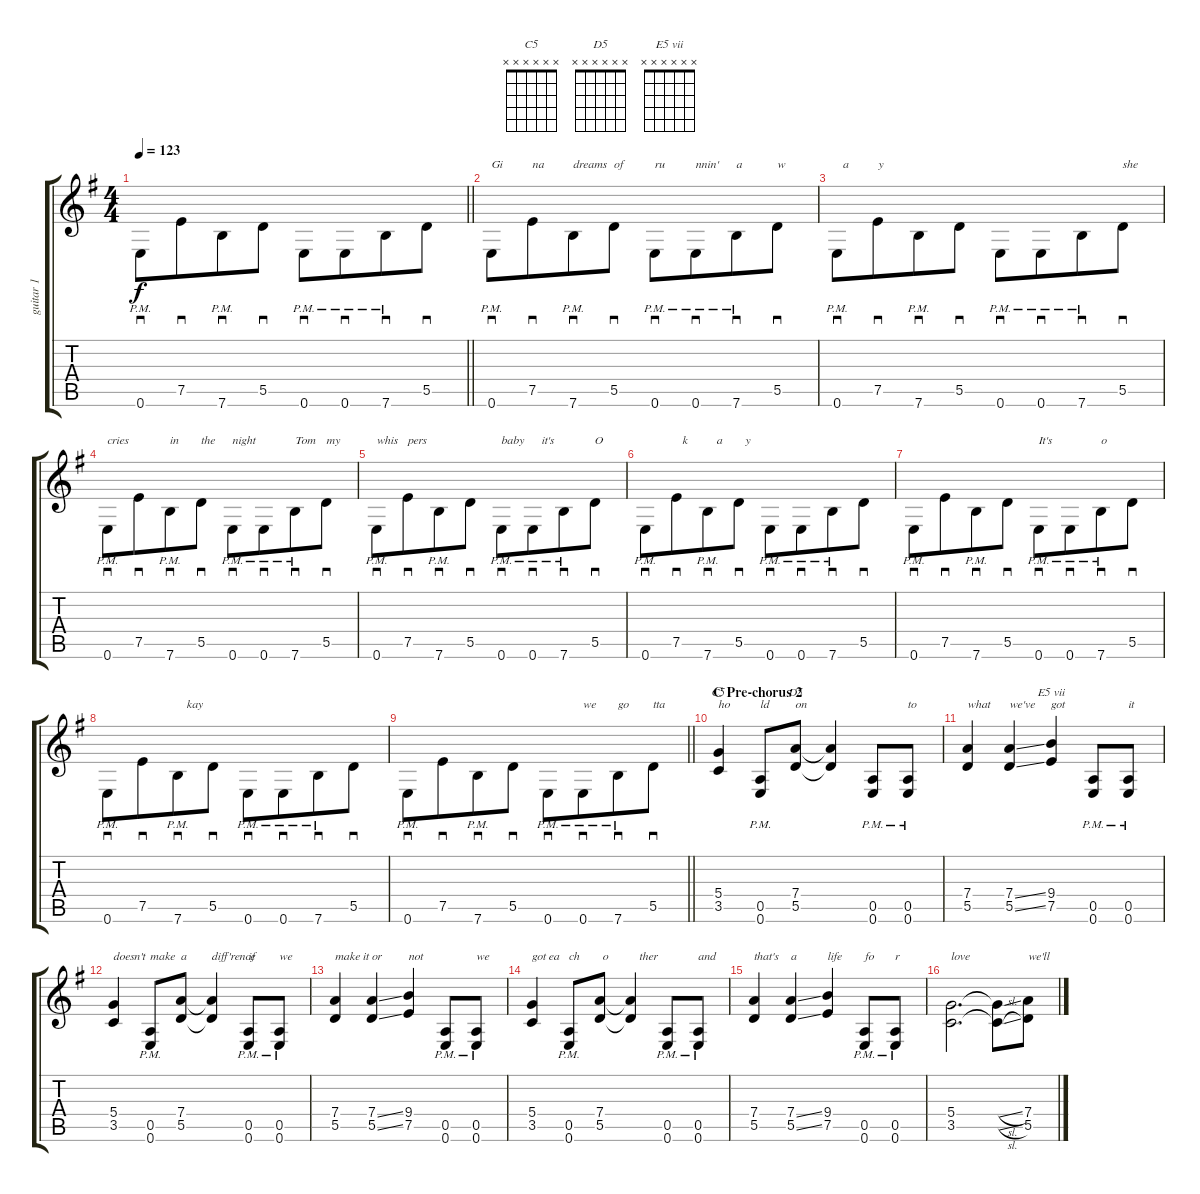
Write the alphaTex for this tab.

\track ("guitar 1" "guitar 1") {instrument distortionguitar}
\staff {score tabs}
\tuning (E4 B3 G3 D3 A2 E2) {hide}
\chord ("C5" x x x x x x)
\chord ("D5" x x x x x x)
\chord ("E5 vii" x x x x x x)
\ts (4 4)
\tempo 123
\clef g2
\barLineRight lightlight
\ks g
0.6{pm}.8{sd dy f beam Down} 7.5.8{sd beam Down beam merge} 7.6{pm}.8{sd beam Down} 5.5.8{sd beam Down} 0.6{pm}.8{sd beam Down} 0.6{pm}.8{sd beam Down beam merge} 7.6{pm}.8{sd beam Down} 5.5.8{sd beam Down} |
0.6{pm}.8{sd txt "Gi" beam Down} 7.5.8{sd txt "na" beam Down beam merge} 7.6{pm}.8{sd txt "dreams" beam Down} 5.5.8{sd txt "of" beam Down} 0.6{pm}.8{sd txt "ru" beam Down} 0.6{pm}.8{sd txt "nnin'" beam Down beam merge} 7.6{pm}.8{sd txt "a" beam Down} 5.5.8{sd txt "w" beam Down} |
0.6{pm}.8{sd txt "  a" beam Down} 7.5.8{sd txt "y" beam Down beam merge} 7.6{pm}.8{sd beam Down} 5.5.8{sd beam Down} 0.6{pm}.8{sd beam Down} 0.6{pm}.8{sd beam Down beam merge} 7.6{pm}.8{sd beam Down} 5.5.8{sd txt "she" beam Down} |
0.6{pm}.8{sd txt "cries" beam Down} 7.5.8{sd beam Down beam merge} 7.6{pm}.8{sd txt "in" beam Down} 5.5.8{sd txt "the" beam Down} 0.6{pm}.8{sd txt "night" beam Down} 0.6{pm}.8{sd beam Down beam merge} 7.6{pm}.8{sd txt "Tom" beam Down} 5.5.8{sd txt "my" beam Down} |
0.6{pm}.8{sd txt "whis" beam Down} 7.5.8{sd txt "pers" beam Down beam merge} 7.6{pm}.8{sd beam Down} 5.5.8{sd beam Down} 0.6{pm}.8{sd txt "baby" beam Down} 0.6{pm}.8{sd txt "   it's" beam Down beam merge} 7.6{pm}.8{sd beam Down} 5.5.8{sd txt "O" beam Down} |
0.6{pm}.8{sd beam Down} 7.5.8{sd txt "  k" beam Down beam merge} 7.6{pm}.8{sd txt "   a" beam Down} 5.5.8{sd txt "  y" beam Down} 0.6{pm}.8{sd beam Down} 0.6{pm}.8{sd beam Down beam merge} 7.6{pm}.8{sd beam Down} 5.5.8{sd beam Down} |
0.6{pm}.8{sd beam Down} 7.5.8{sd beam Down beam merge} 7.6{pm}.8{sd beam Down} 5.5.8{sd beam Down} 0.6{pm}.8{sd txt "It's" beam Down} 0.6{pm}.8{sd beam Down beam merge} 7.6{pm}.8{sd txt "o" beam Down} 5.5.8{sd beam Down} |
0.6{pm}.8{sd beam Down} 7.5.8{sd beam Down beam merge} 7.6{pm}.8{sd txt "   kay" beam Down} 5.5.8{sd beam Down} 0.6{pm}.8{sd beam Down} 0.6{pm}.8{sd beam Down beam merge} 7.6{pm}.8{sd beam Down} 5.5.8{sd beam Down} |
\barLineRight lightlight
0.6{pm}.8{sd beam Down} 7.5.8{sd beam Down beam merge} 7.6{pm}.8{sd beam Down} 5.5.8{sd beam Down} 0.6{pm}.8{sd beam Down} 0.6{pm}.8{sd txt "we" beam Down beam merge} 7.6{pm}.8{sd txt "go" beam Down} 5.5.8{sd txt "tta" beam Down} |
\section ("" "C Pre-chorus 2 ")
(5.4 3.5).4{ch "C5" txt "ho"} (0.5{pm} 0.6{pm}).8{txt "ld"} (7.4 5.5).8{ch "D5" txt "on"} (7.4{t} 5.5{t}).4 (0.5{pm} 0.6{pm}).8 (0.5{pm} 0.6{pm}).8{txt "to"} |
(7.4 5.5).4{txt "what"} (7.4{ss} 5.5{ss}).4{txt "we've"} (9.4 7.5).4{ch "E5 vii" txt "got"} (0.5{pm} 0.6{pm}).8 (0.5{pm} 0.6{pm}).8{txt "it"} |
(5.4 3.5).4{txt "doesn't"} (0.5{pm} 0.6{pm}).8{txt "make"} (7.4 5.5).8{txt "a"} (7.4{t} 5.5{t}).4{txt "diff'rence"} (0.5{pm} 0.6{pm}).8{txt "if"} (0.5{pm} 0.6{pm}).8{txt "we"} |
(7.4 5.5).4{txt "make it"} (7.4{ss} 5.5{ss}).4{txt "or"} (9.4 7.5).4{txt "not"} (0.5{pm} 0.6{pm}).8 (0.5{pm} 0.6{pm}).8{txt "we"} |
(5.4 3.5).4{txt "got ea"} (0.5{pm} 0.6{pm}).8{txt "ch"} (7.4 5.5).8{txt " o"} (7.4{t} 5.5{t}).4{txt "   ther"} (0.5{pm} 0.6{pm}).8 (0.5{pm} 0.6{pm}).8{txt "and"} |
(7.4 5.5).4{txt "that's"} (7.4{ss} 5.5{ss}).4{txt "a"} (9.4 7.5).4{txt "life"} (0.5{pm} 0.6{pm}).8{txt "fo"} (0.5{pm} 0.6{pm}).8{txt "r"} |
(5.4 3.5).2{d txt "love" beam Down} (5.4{sl t} 3.5{sl t}).8{beam Down} (7.4 5.5).8{txt "we'll" beam Down}
